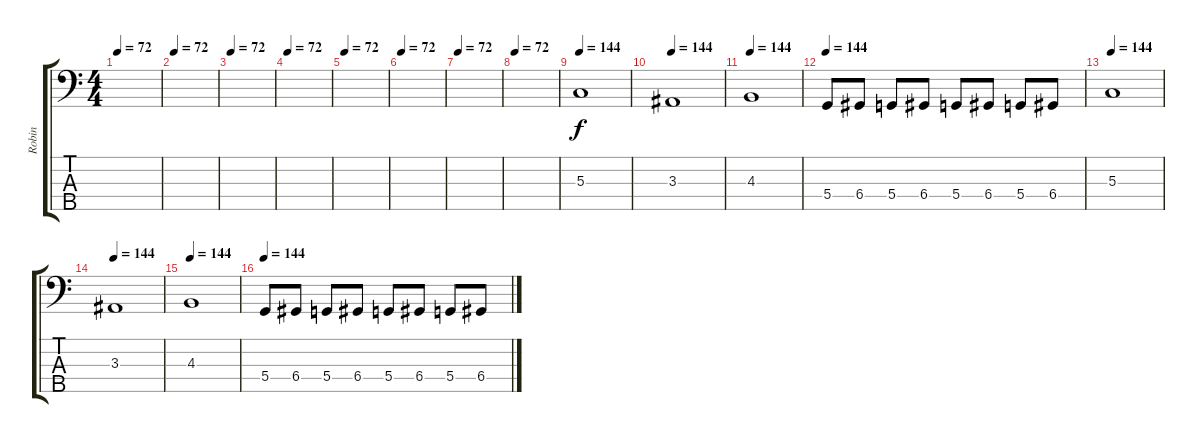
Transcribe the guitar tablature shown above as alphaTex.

\track ("Robin" "Robin") {instrument electricbassfinger}
\staff {score tabs}
\tuning (F2 C2 G1 D1 A0) {hide}
\ts (4 4)
\tempo 70
\tempo 72
\clef f4
\ks c
|
\tempo 70
\tempo 72
|
\tempo 70
\tempo 72
|
\tempo 70
\tempo 72
|
\tempo 70
\tempo 72
|
\tempo 70
\tempo 72
|
\tempo 70
\tempo 72
|
\tempo 70
\tempo 72
|
\tempo 125
\tempo 144
5.3.1 |
\tempo 144
3.3.1 |
\tempo 144
4.3.1 |
\tempo 144
5.4.8 6.4.8 5.4.8 6.4.8 5.4.8 6.4.8 5.4.8 6.4.8 |
\tempo 144
5.3.1 |
\tempo 144
3.3.1 |
\tempo 144
4.3.1 |
\tempo 144
5.4.8 6.4.8 5.4.8 6.4.8 5.4.8 6.4.8 5.4.8 6.4.8
